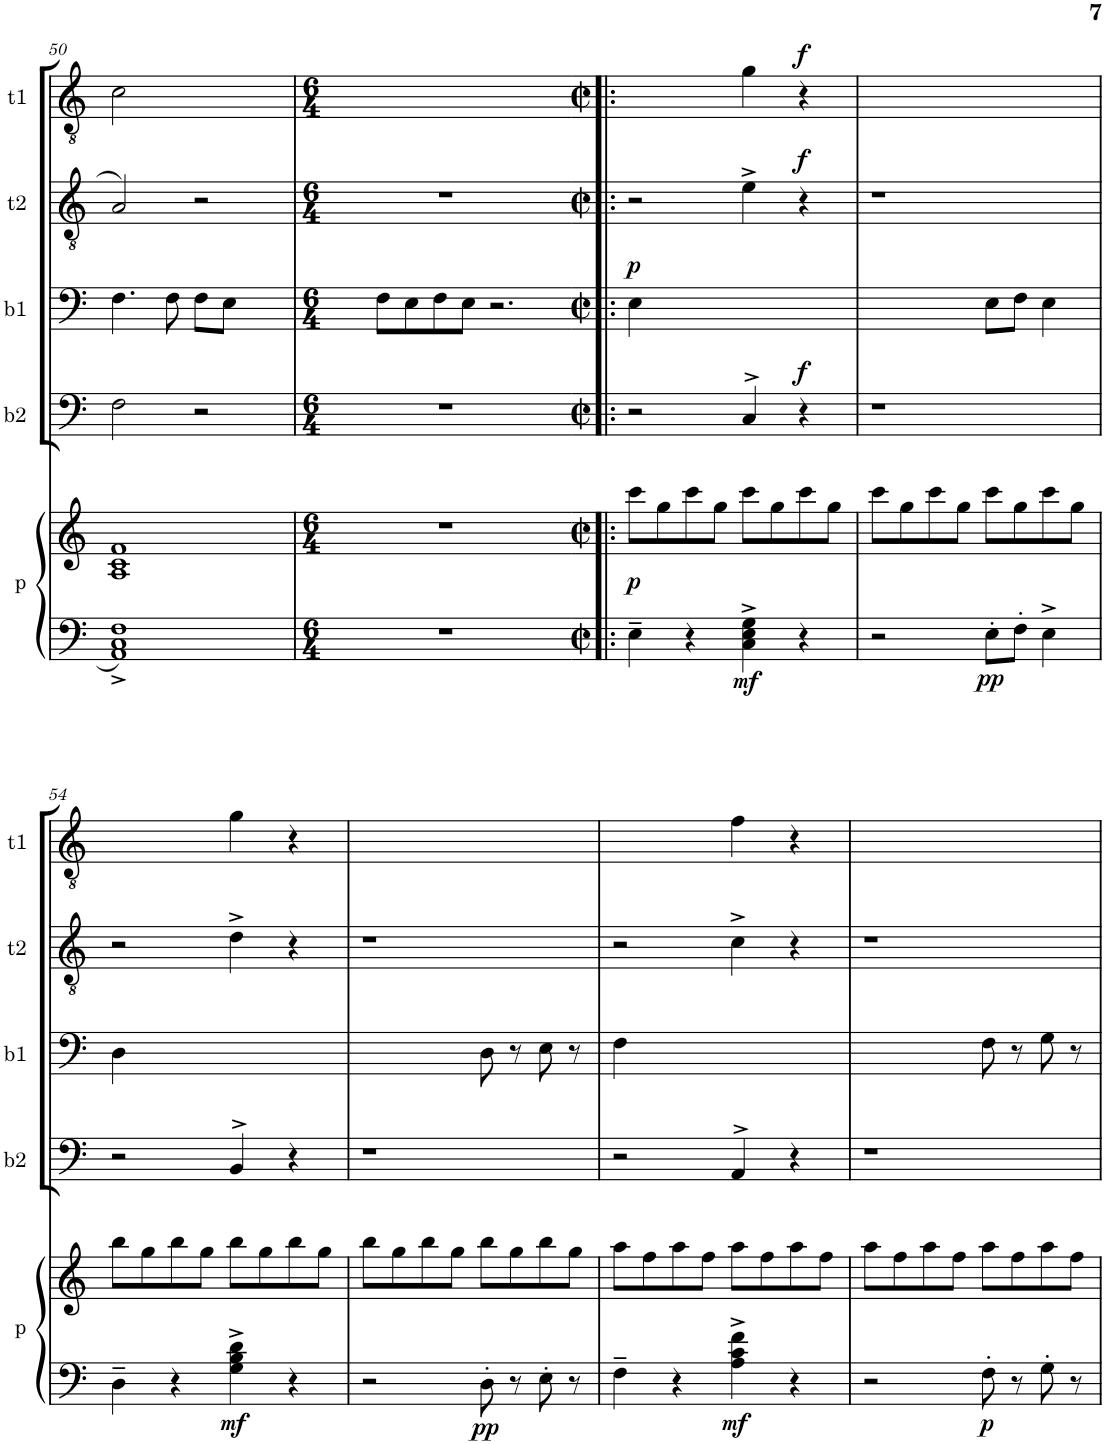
**kern	**kern	**dynam	**kern	**dynam	**kern	**dynam	**kern	**dynam	**kern	**dynam
*part5	*part5	*part5	*part4	*part4	*part3	*part3	*part2	*part2	*part1	*part1
*staff6	*staff5	*staff5/6	*staff4	*staff4	*staff3	*staff3	*staff2	*staff2	*staff1	*staff1
*I"p	*	*	*I"b2	*	*I"b1	*	*I"t2	*	*I"t1	*
*I'p	*	*	*I'b2	*	*I'b1	*	*I't2	*	*I't1	*
!!LO:PB:g=z
*clefF4	*clefG2	*	*clefF4	*	*clefF4	*	*clefGv2	*	*clefGv2	*
*k[]	*k[]	*	*k[]	*	*k[]	*	*k[]	*	*k[]	*
*M2/2	*M2/2	*	*M2/2	*	*M2/2	*	*M2/2	*	*M2/2	*
*met(c|)	*met(c|)	*	*met(c|)	*	*met(c|)	*	*met(c|)	*	*met(c|)	*
=50	=50	=50	=50	=50	=50	=50	=50	=50	=50	=50
1AA^< 1C^< 1F^<	1A 1c 1f	.	2F\	.	4.F\	.	2A/	.	2c\	.
.	.	.	.	.	8F\	.	.	.	.	.
.	.	.	2r	.	8F\L	.	2r	.	2ryy	.
.	.	.	.	.	8E\J	.	.	.	.	.
.	.	.	.	.	4ryy	.	.	.	.	.
=51	=51	=51	=51	=51	=51	=51	=51	=51	=51	=51
*M6/4	*M6/4	*	*M6/4	*	*M6/4	*	*M6/4	*	*M6/4	*
1.r	1.r	.	1.r	.	4ryy	.	1.r	.	1.ryy	.
.	.	.	.	.	8F\L	.	.	.	.	.
.	.	.	.	.	8E\	.	.	.	.	.
.	.	.	.	.	8F\	.	.	.	.	.
.	.	.	.	.	8E\J	.	.	.	.	.
.	.	.	.	.	2.r	.	.	.	.	.
=52!|:	=52!|:	=52!|:	=52!|:	=52!|:	=52!|:	=52!|:	=52!|:	=52!|:	=52!|:	=52!|:
*M2/2	*M2/2	*	*M2/2	*	*M2/2	*	*M2/2	*	*M2/2	*
*met(c|)	*met(c|)	*	*met(c|)	*	*met(c|)	*	*met(c|)	*	*met(c|)	*
!	!	!LO:DY:a=2	!	!	!	!LO:DY:a	!	!	!	!
4E~>\	8ccc\L	p	2r	.	4E\	p	2r	.	2ryy	.
.	8gg\	.	.	.	.	.	.	.	.	.
4r	8ccc\	.	.	.	4ryy	.	.	.	.	.
.	8gg\J	.	.	.	.	.	.	.	.	.
!	!	!LO:DY:b=2	!	!	!	!	!	!	!	!
4C\^> 4E\^> 4G\^>	8ccc\L	mf	4C^>/	.	2ryy	.	4e^>\	.	4g\	.
.	8gg\	.	.	.	.	.	.	.	.	.
!	!	!	!	!LO:DY:a	!	!	!	!LO:DY:a	!	!LO:DY:a
4r	8ccc\	.	4r	f	.	.	4r	f	4r	f
.	8gg\J	.	.	.	.	.	.	.	.	.
=53	=53	=53	=53	=53	=53	=53	=53	=53	=53	=53
2r	8ccc\L	.	1r	.	2ryy	.	1r	.	1ryy	.
.	8gg\	.	.	.	.	.	.	.	.	.
.	8ccc\	.	.	.	.	.	.	.	.	.
.	8gg\J	.	.	.	.	.	.	.	.	.
!	!	!LO:DY:b=2	!	!	!	!	!	!	!	!
8E'>\L	8ccc\L	pp	.	.	8E\L	.	.	.	.	.
8F'>\J	8gg\	.	.	.	8F\J	.	.	.	.	.
4E^>\	8ccc\	.	.	.	4E\	.	.	.	.	.
.	8gg\J	.	.	.	.	.	.	.	.	.
!!LO:LB:g=z
=54	=54	=54	=54	=54	=54	=54	=54	=54	=54	=54
4D~>\	8bb\L	.	2r	.	4D\	.	2r	.	2ryy	.
.	8gg\	.	.	.	.	.	.	.	.	.
4r	8bb\	.	.	.	4ryy	.	.	.	.	.
.	8gg\J	.	.	.	.	.	.	.	.	.
!	!	!LO:DY:b=2	!	!	!	!	!	!	!	!
4G\^> 4B\^> 4d\^>	8bb\L	mf	4BB^>/	.	2ryy	.	4d^>\	.	4g\	.
.	8gg\	.	.	.	.	.	.	.	.	.
4r	8bb\	.	4r	.	.	.	4r	.	4r	.
.	8gg\J	.	.	.	.	.	.	.	.	.
=55	=55	=55	=55	=55	=55	=55	=55	=55	=55	=55
2r	8bb\L	.	1r	.	2ryy	.	1r	.	1ryy	.
.	8gg\	.	.	.	.	.	.	.	.	.
.	8bb\	.	.	.	.	.	.	.	.	.
.	8gg\J	.	.	.	.	.	.	.	.	.
!	!	!LO:DY:b=2	!	!	!	!	!	!	!	!
8D'>\	8bb\L	pp	.	.	8D\	.	.	.	.	.
8r	8gg\	.	.	.	8r	.	.	.	.	.
8E'>\	8bb\	.	.	.	8E\	.	.	.	.	.
8r	8gg\J	.	.	.	8r	.	.	.	.	.
=56	=56	=56	=56	=56	=56	=56	=56	=56	=56	=56
4F~>\	8aa\L	.	2r	.	4F\	.	2r	.	2ryy	.
.	8ff\	.	.	.	.	.	.	.	.	.
4r	8aa\	.	.	.	4ryy	.	.	.	.	.
.	8ff\J	.	.	.	.	.	.	.	.	.
!	!	!LO:DY:b=2	!	!	!	!	!	!	!	!
4A\^> 4c\^> 4f\^>	8aa\L	mf	4AA^>/	.	2ryy	.	4c^>\	.	4f\	.
.	8ff\	.	.	.	.	.	.	.	.	.
4r	8aa\	.	4r	.	.	.	4r	.	4r	.
.	8ff\J	.	.	.	.	.	.	.	.	.
=57	=57	=57	=57	=57	=57	=57	=57	=57	=57	=57
2r	8aa\L	.	1r	.	2ryy	.	1r	.	1ryy	.
.	8ff\	.	.	.	.	.	.	.	.	.
.	8aa\	.	.	.	.	.	.	.	.	.
.	8ff\J	.	.	.	.	.	.	.	.	.
!	!	!LO:DY:b=2	!	!	!	!	!	!	!	!
8F'>\	8aa\L	p	.	.	8F\	.	.	.	.	.
8r	8ff\	.	.	.	8r	.	.	.	.	.
8G'>\	8aa\	.	.	.	8G\	.	.	.	.	.
8r	8ff\J	.	.	.	8r	.	.	.	.	.
=	=	=	=	=	=	=	=	=	=	=
*-	*-	*-	*-	*-	*-	*-	*-	*-	*-	*-
